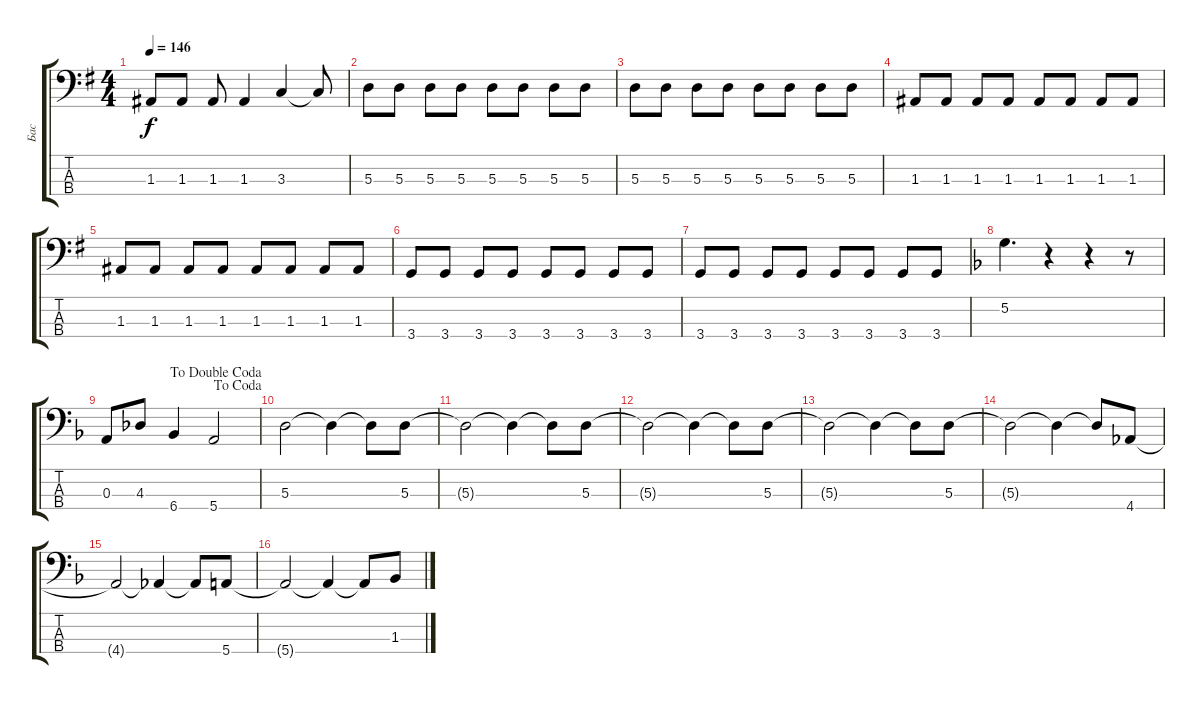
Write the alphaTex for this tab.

\track ("Бас" "Бас") {instrument electricbassfinger}
\staff {score tabs}
\tuning (G2 D2 A1 E1) {hide}
\ts (4 4)
\tempo 146
\clef f4
\ks g
1.3.8{dy f} 1.3.8 1.3.8 1.3.4 3.3.4 3.3{t}.8 |
5.3.8 5.3.8 5.3.8 5.3.8 5.3.8 5.3.8 5.3.8 5.3.8 |
5.3.8 5.3.8 5.3.8 5.3.8 5.3.8 5.3.8 5.3.8 5.3.8 |
1.3.8 1.3.8 1.3.8 1.3.8 1.3.8 1.3.8 1.3.8 1.3.8 |
1.3.8 1.3.8 1.3.8 1.3.8 1.3.8 1.3.8 1.3.8 1.3.8 |
3.4.8 3.4.8 3.4.8 3.4.8 3.4.8 3.4.8 3.4.8 3.4.8 |
3.4.8 3.4.8 3.4.8 3.4.8 3.4.8 3.4.8 3.4.8 3.4.8 |
\ks f
5.2.4{d} r.4 r.4 r.8 |
\jump dacoda
\jump dadoublecoda
0.3.8 4.3.8 6.4.4 5.4.2 |
5.3.2 5.3{t}.4 5.3{t}.8 5.3.8 |
5.3{t}.2 5.3{t}.4 5.3{t}.8 5.3.8 |
5.3{t}.2 5.3{t}.4 5.3{t}.8 5.3.8 |
5.3{t}.2 5.3{t}.4 5.3{t}.8 5.3.8 |
5.3{t}.2 5.3{t}.4 5.3{t}.8 4.4.8 |
4.4{t}.2 4.4{t}.4 4.4{t}.8 5.4.8 |
5.4{t}.2 5.4{t}.4 5.4{t}.8 1.3.8
